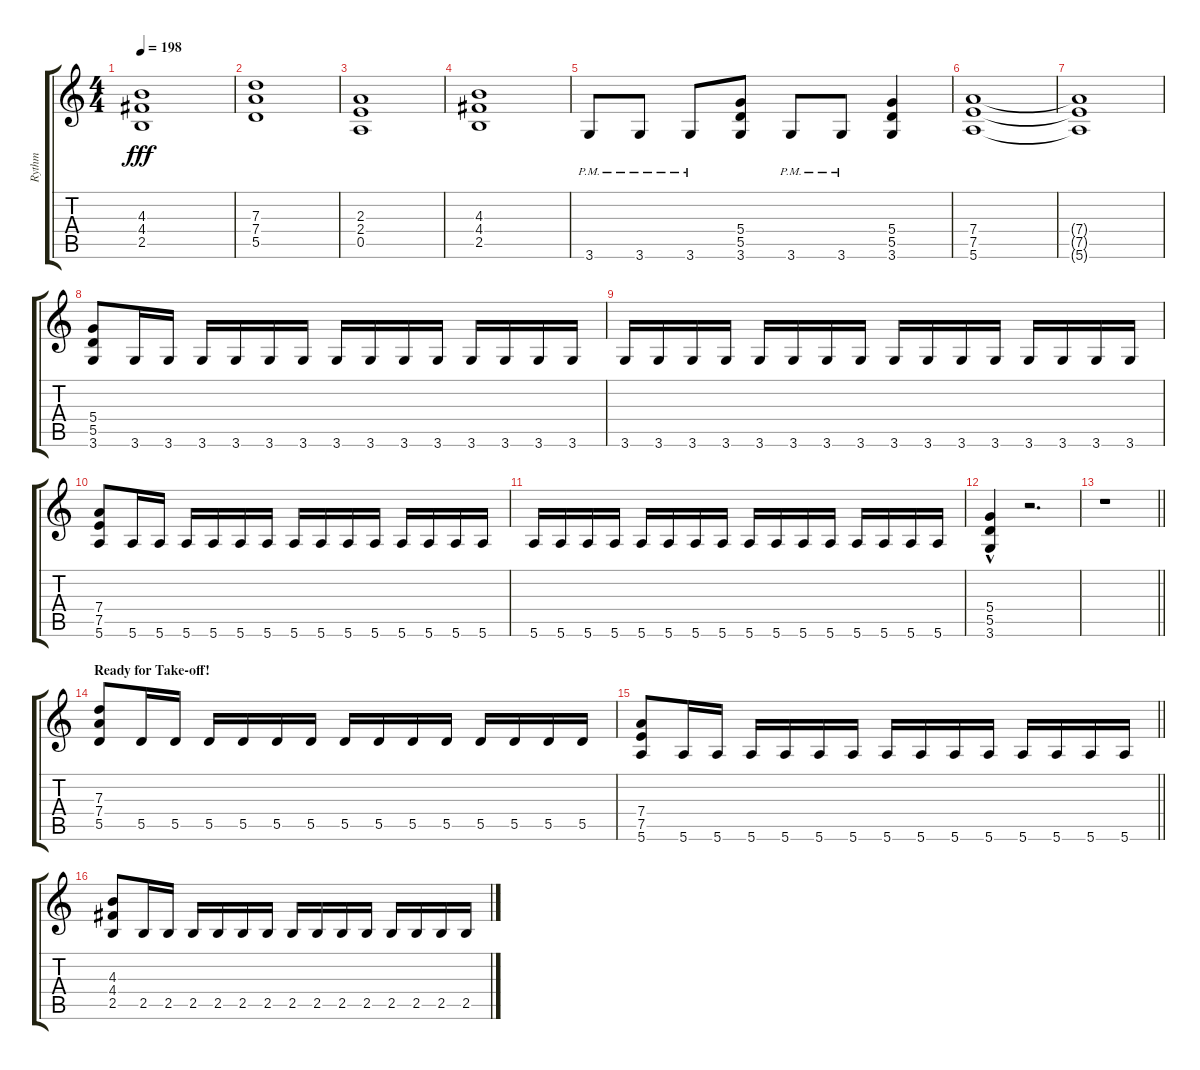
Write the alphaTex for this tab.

\track ("Rythm" "Rythm") {instrument overdrivenguitar}
\staff {score tabs}
\tuning (E4 B3 G3 D3 A2 E2) {hide}
\ts (4 4)
\tempo 198
\clef g2
\ks c
(4.3{t} 4.4{t} 2.5{t}).1{dy fff} |
(7.3 7.4 5.5).1 |
(2.3 2.4 0.5).1 |
(4.3 4.4 2.5).1 |
3.6{pm}.8 3.6{pm}.8 3.6{pm}.8 (5.4 5.5 3.6).8 3.6{pm}.8 3.6{pm}.8 (5.4 5.5 3.6).4 |
(7.4 7.5 5.6).1 |
(7.4{t} 7.5{t} 5.6{t}).1 |
(5.4 5.5 3.6).8 3.6.16 3.6.16 3.6.16 3.6.16 3.6.16 3.6.16 3.6.16 3.6.16 3.6.16 3.6.16 3.6.16 3.6.16 3.6.16 3.6.16 |
3.6.16 3.6.16 3.6.16 3.6.16 3.6.16 3.6.16 3.6.16 3.6.16 3.6.16 3.6.16 3.6.16 3.6.16 3.6.16 3.6.16 3.6.16 3.6.16 |
(7.4 7.5 5.6).8 5.6.16 5.6.16 5.6.16 5.6.16 5.6.16 5.6.16 5.6.16 5.6.16 5.6.16 5.6.16 5.6.16 5.6.16 5.6.16 5.6.16 |
5.6.16 5.6.16 5.6.16 5.6.16 5.6.16 5.6.16 5.6.16 5.6.16 5.6.16 5.6.16 5.6.16 5.6.16 5.6.16 5.6.16 5.6.16 5.6.16 |
(5.4{hac} 5.5{hac} 3.6{hac}).4 r.2{d} |
\barLineRight lightlight
r.1 |
\section ("" "Ready for Take-off!")
(7.3 7.4 5.5).8 5.5.16 5.5.16 5.5.16 5.5.16 5.5.16 5.5.16 5.5.16 5.5.16 5.5.16 5.5.16 5.5.16 5.5.16 5.5.16 5.5.16 |
\barLineRight lightlight
(7.4 7.5 5.6).8 5.6.16 5.6.16 5.6.16 5.6.16 5.6.16 5.6.16 5.6.16 5.6.16 5.6.16 5.6.16 5.6.16 5.6.16 5.6.16 5.6.16 |
(4.3 4.4 2.5).8 2.5.16 2.5.16 2.5.16 2.5.16 2.5.16 2.5.16 2.5.16 2.5.16 2.5.16 2.5.16 2.5.16 2.5.16 2.5.16 2.5.16
